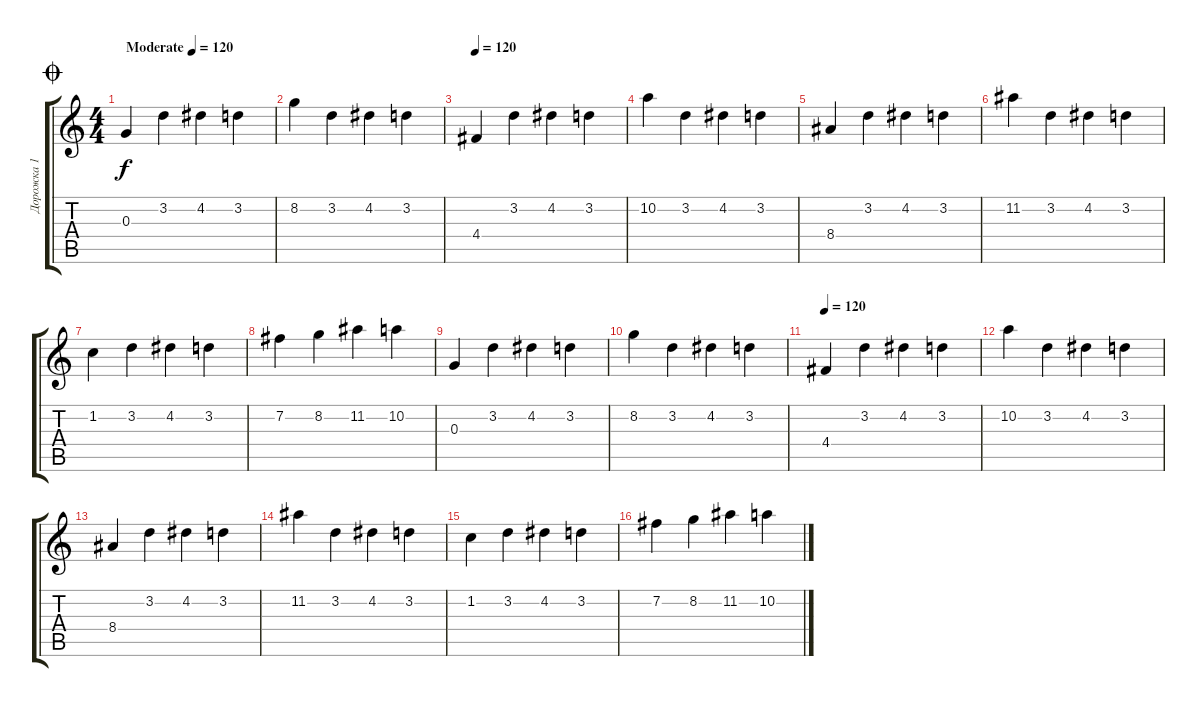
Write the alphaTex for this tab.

\track ("Дорожка 1" "Дорожка 1") {instrument acousticguitarsteel}
\staff {score tabs}
\tuning (E4 B3 G3 D3 A2 E2) {hide}
\ts (4 4)
\jump coda
\tempo (120 "Moderate")
\clef g2
\ks c
0.3.4{dy f instrument acousticguitarsteel} 3.2.4 4.2.4 3.2.4 |
8.2.4 3.2.4 4.2.4 3.2.4 |
\tempo 120
4.4.4{volume 13 balance 8 instrument acousticguitarsteel} 3.2.4 4.2.4 3.2.4 |
10.2.4 3.2.4 4.2.4 3.2.4 |
8.4.4 3.2.4 4.2.4 3.2.4 |
11.2.4 3.2.4{instrument acousticguitarsteel} 4.2.4 3.2.4 |
1.2.4 3.2.4 4.2.4 3.2.4 |
7.2.4 8.2.4 11.2.4 10.2.4 |
0.3.4 3.2.4 4.2.4 3.2.4 |
8.2.4 3.2.4 4.2.4 3.2.4 |
\tempo 120
4.4.4{volume 13 balance 8 instrument acousticguitarsteel} 3.2.4 4.2.4 3.2.4 |
10.2.4 3.2.4 4.2.4 3.2.4 |
8.4.4 3.2.4 4.2.4 3.2.4 |
11.2.4 3.2.4{instrument acousticguitarsteel} 4.2.4 3.2.4 |
1.2.4 3.2.4 4.2.4 3.2.4 |
7.2.4 8.2.4 11.2.4 10.2.4
